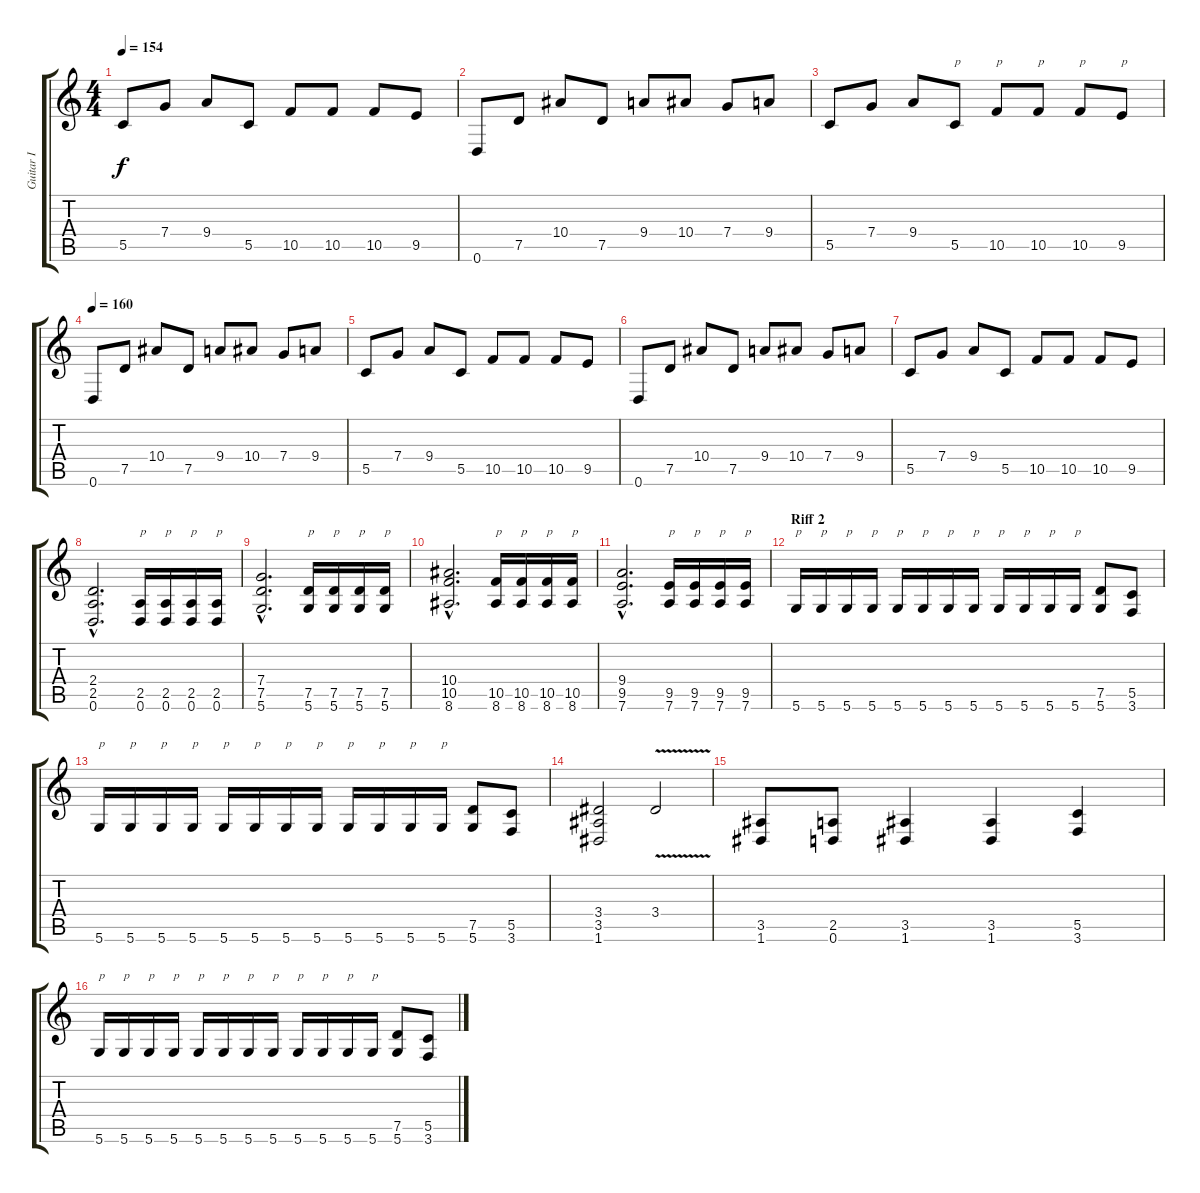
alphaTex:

\track ("Guitar I" "Guitar I") {instrument distortionguitar}
\staff {score tabs}
\tuning (D4 A3 F3 C3 G2 D2) {hide}
\ts (4 4)
\tempo 154
\clef g2
\ks c
5.5.8{dy f} 7.4.8 9.4.8 5.5.8 10.5.8 10.5.8 10.5.8 9.5.8 |
0.6.8 7.5.8 10.4.8 7.5.8 9.4.8 10.4.8 7.4.8 9.4.8 |
5.5.8 7.4.8 9.4.8 5.5.8{txt "p"} 10.5.8{txt "p"} 10.5.8{txt "p"} 10.5.8{txt "p"} 9.5.8{txt "p"} |
\tempo 160
0.6.8 7.5.8 10.4.8 7.5.8 9.4.8 10.4.8 7.4.8 9.4.8 |
5.5.8 7.4.8 9.4.8 5.5.8 10.5.8 10.5.8 10.5.8 9.5.8 |
0.6.8 7.5.8 10.4.8 7.5.8 9.4.8 10.4.8 7.4.8 9.4.8 |
5.5.8 7.4.8 9.4.8 5.5.8 10.5.8 10.5.8 10.5.8 9.5.8 |
(2.4{hac} 2.5{hac} 0.6{hac}).2{d} (2.5 0.6).16{txt "p"} (2.5 0.6).16{txt "p"} (2.5 0.6).16{txt "p"} (2.5 0.6).16{txt "p"} |
(7.4{hac} 7.5{hac} 5.6{hac}).2{d} (7.5 5.6).16{txt "p"} (7.5 5.6).16{txt "p"} (7.5 5.6).16{txt "p"} (7.5 5.6).16{txt "p"} |
(10.4{hac} 10.5{hac} 8.6{hac}).2{d} (10.5 8.6).16{txt "p"} (10.5 8.6).16{txt "p"} (10.5 8.6).16{txt "p"} (10.5 8.6).16{txt "p"} |
(9.4{hac} 9.5{hac} 7.6{hac}).2{d} (9.5 7.6).16{txt "p"} (9.5 7.6).16{txt "p"} (9.5 7.6).16{txt "p"} (9.5 7.6).16{txt "p"} |
\section ("" "Riff 2")
5.6.16{txt "p"} 5.6.16{txt "p"} 5.6.16{txt "p"} 5.6.16{txt "p"} 5.6.16{txt "p"} 5.6.16{txt "p"} 5.6.16{txt "p"} 5.6.16{txt "p"} 5.6.16{txt "p"} 5.6.16{txt "p"} 5.6.16{txt "p"} 5.6.16{txt "p"} (7.5 5.6).8 (5.5 3.6).8 |
5.6.16{txt "p"} 5.6.16{txt "p"} 5.6.16{txt "p"} 5.6.16{txt "p"} 5.6.16{txt "p"} 5.6.16{txt "p"} 5.6.16{txt "p"} 5.6.16{txt "p"} 5.6.16{txt "p"} 5.6.16{txt "p"} 5.6.16{txt "p"} 5.6.16{txt "p"} (7.5 5.6).8 (5.5 3.6).8 |
(3.4 3.5 1.6).2 3.4{v}.2 |
(3.5 1.6).8 (2.5 0.6).8 (3.5 1.6).4 (3.5 1.6).4 (5.5 3.6).4 |
5.6.16{txt "p"} 5.6.16{txt "p"} 5.6.16{txt "p"} 5.6.16{txt "p"} 5.6.16{txt "p"} 5.6.16{txt "p"} 5.6.16{txt "p"} 5.6.16{txt "p"} 5.6.16{txt "p"} 5.6.16{txt "p"} 5.6.16{txt "p"} 5.6.16{txt "p"} (7.5 5.6).8 (5.5 3.6).8
